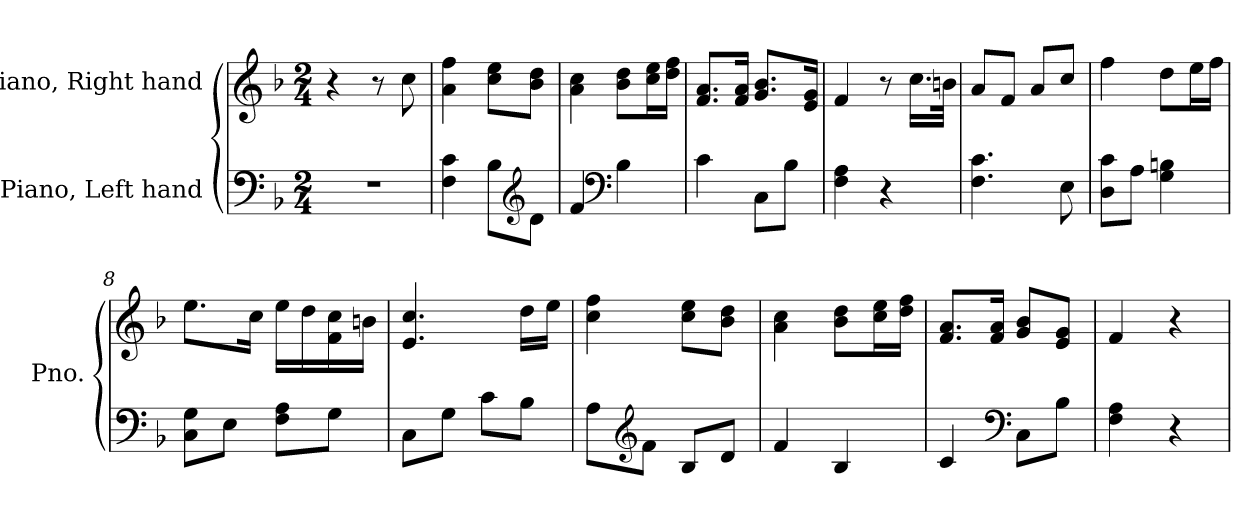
**kern	**kern
*part2	*part1
*staff2	*staff1
*I"Piano, Left hand	*I"Piano, Right hand
*I'Pno.	*I'Pno.
*clefF4	*clefG2
*k[b-]	*k[b-]
*M2/4	*M2/4
*MM100	*MM100
=1	=1
2r	4r
.	8r
.	8cc\
=2	=2
4F\ 4c\	4a\ 4ff\
8B-\L	8cc\ 8ee\L
*clefG2	*
8d\J	8b-\ 8dd\J
=3	=3
4f/	4a\ 4cc\
*clefF4	*
4B-\	8b-\ 8dd\L
.	16cc\ 16ee\L
.	16dd\ 16ff\JJ
=4	=4
4c\	8.f/ 8.a/L
.	16f/ 16a/Jk
8C\L	8.g/ 8.b-/L
8B-\J	.
.	16e/ 16g/Jk
=5	=5
4F\ 4A\	4f/
4r	8r
.	16.cc\LL
.	32bn\JJk
=6	=6
4.F\ 4.c\	8a/L
.	8f/J
.	8a/L
8E\	8cc/J
!!LO:LB:g=z
=7	=7
8D\ 8c\L	4ff\
8A\J	.
4G\ 4Bn\	8dd\L
.	16ee\L
.	16ff\JJ
=8	=8
8C\ 8G\L	8.ee\L
8E\J	.
.	16cc\Jk
8F\ 8A\L	16ee\LL
.	16dd\
8G\J	16f\ 16cc\
.	16bn\JJ
=9	=9
8C\L	4.e/ 4.cc/
8G\J	.
8c\L	.
8B-\J	16dd\LL
.	16ee\JJ
=10	=10
8A\L	4cc\ 4ff\
*clefG2	*
8f\J	.
8B-/L	8cc\ 8ee\L
8d/J	8b-\ 8dd\J
=11	=11
4f/	4a\ 4cc\
4B-/	8b-\ 8dd\L
.	16cc\ 16ee\L
.	16dd\ 16ff\JJ
=12	=12
4c/	8.f/ 8.a/L
.	16f/ 16a/Jk
*clefF4	*
8C\L	8g/ 8b-/L
8B-\J	8e/ 8g/J
=13	=13
4F\ 4A\	4f/
4r	4r
=	=
*-	*-
